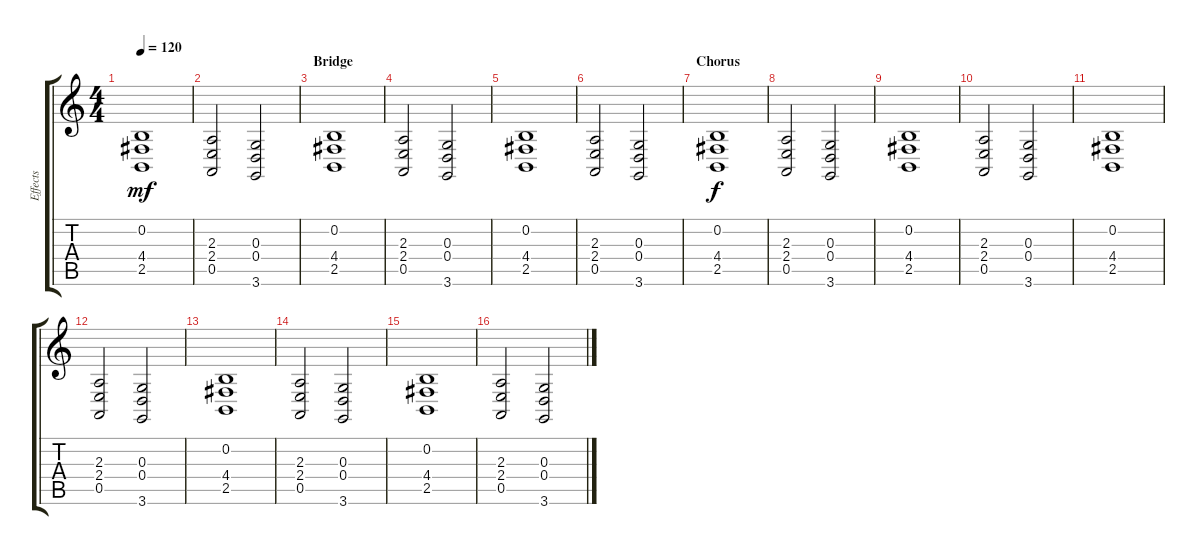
\track ("Effects" "Effects") {instrument stringensemble1}
\staff {score tabs}
\tuning (E4 B3 G3 D3 A2 E2) {hide}
\ts (4 4)
\tempo 120
\clef g2
\ks c
(0.2 4.4 2.5).1{dy mf} |
(2.3 2.4 0.5).2 (0.3 0.4 3.6).2 |
\section ("" "Bridge")
(0.2 4.4 2.5).1 |
(2.3 2.4 0.5).2 (0.3 0.4 3.6).2 |
(0.2 4.4 2.5).1 |
(2.3 2.4 0.5).2 (0.3 0.4 3.6).2 |
\section ("" "Chorus")
(0.2 4.4 2.5).1{dy f} |
(2.3 2.4 0.5).2 (0.3 0.4 3.6).2 |
(0.2 4.4 2.5).1 |
(2.3 2.4 0.5).2 (0.3 0.4 3.6).2 |
(0.2 4.4 2.5).1 |
(2.3 2.4 0.5).2 (0.3 0.4 3.6).2 |
(0.2 4.4 2.5).1 |
(2.3 2.4 0.5).2 (0.3 0.4 3.6).2 |
(0.2 4.4 2.5).1 |
(2.3 2.4 0.5).2 (0.3 0.4 3.6).2
